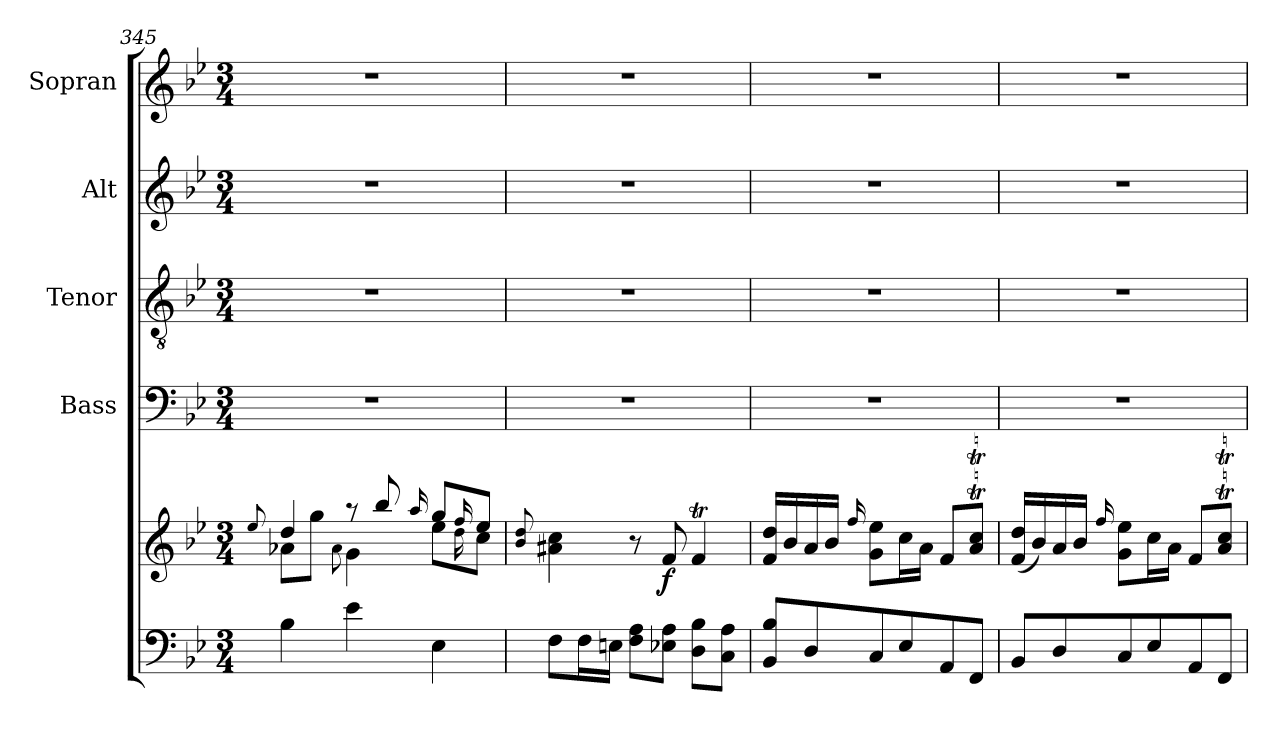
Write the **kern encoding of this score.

**kern	**kern	**dynam	**kern	**kern	**kern	**kern
*part5	*part5	*part5	*part4	*part3	*part2	*part1
*staff6	*staff5	*staff5/6	*staff4	*staff3	*staff2	*staff1
*	*	*	*I"Bass	*I"Tenor	*I"Alt	*I"Sopran
*	*	*	*I'B.	*I'T.	*I'A.	*I'S.
*clefF4	*clefG2	*	*clefF4	*clefGv2	*clefG2	*clefG2
*k[b-e-]	*k[b-e-]	*	*k[b-e-]	*k[b-e-]	*k[b-e-]	*k[b-e-]
*B-:	*B-:	*	*B-:	*B-:	*B-:	*B-:
*M3/4	*M3/4	*	*M3/4	*M3/4	*M3/4	*M3/4
=345	=345	=345	=345	=345	=345	=345
.	8qqee-/	.	.	.	.	.
*	*^	*	*	*	*	*
4B-\	4dd/	8a-X\L	.	2.r	2.r	2.r	2.r
.	.	8gg\J	.	.	.	.	.
.	.	8qqa-\	.	.	.	.	.
4e-\	8rgg	4g\	.	.	.	.	.
.	8bb-/	.	.	.	.	.	.
.	16qqaa/	.	.	.	.	.	.
4E-\	8gg/L	8ee-\L	.	.	.	.	.
.	16qqff/	16qqdd\	.	.	.	.	.
.	8ee-/J	8cc\J	.	.	.	.	.
*	*v	*v	*	*	*	*	*
=346	=346	=346	=346	=346	=346	=346
.	8qqb-/ 8qqdd/	.	.	.	.	.
8F\L	4a#X\ 4cc\	.	2.r	2.r	2.r	2.r
16F\L	.	.	.	.	.	.
16En\JJ	.	.	.	.	.	.
8F\ 8A\L	8r	.	.	.	.	.
!	!	!LO:DY:b	!	!	!	!
8E-X\ 8A\J	8f/	f	.	.	.	.
8D\ 8B-\L	4fT/	.	.	.	.	.
8C\ 8A\J	.	.	.	.	.	.
=347	=347	=347	=347	=347	=347	=347
8BB-/ 8B-/L	16f/ 16dd/LL	.	2.r	2.r	2.r	2.r
.	16b-/	.	.	.	.	.
8D/	16a/	.	.	.	.	.
.	16b-/JJ	.	.	.	.	.
.	16qqff/	.	.	.	.	.
8C/	8g\ 8ee-\L	.	.	.	.	.
8E-/	16cc\L	.	.	.	.	.
.	16a\JJ	.	.	.	.	.
8AA/	8f/L	.	.	.	.	.
8FF/J	8a/T 8cc/TJ	.	.	.	.	.
=348	=348	=348	=348	=348	=348	=348
8BB-/L	(<16f/ 16dd/LL	.	2.r	2.r	2.r	2.r
.	16b-/)	.	.	.	.	.
8D/	16a/	.	.	.	.	.
.	16b-/JJ	.	.	.	.	.
.	16qqff/	.	.	.	.	.
8C/	8g\ 8ee-\L	.	.	.	.	.
8E-/	16cc\L	.	.	.	.	.
.	16a\JJ	.	.	.	.	.
8AA/	8f/L	.	.	.	.	.
8FF/J	8a/T 8cc/TJ	.	.	.	.	.
=	=	=	=	=	=	=
*-	*-	*-	*-	*-	*-	*-
